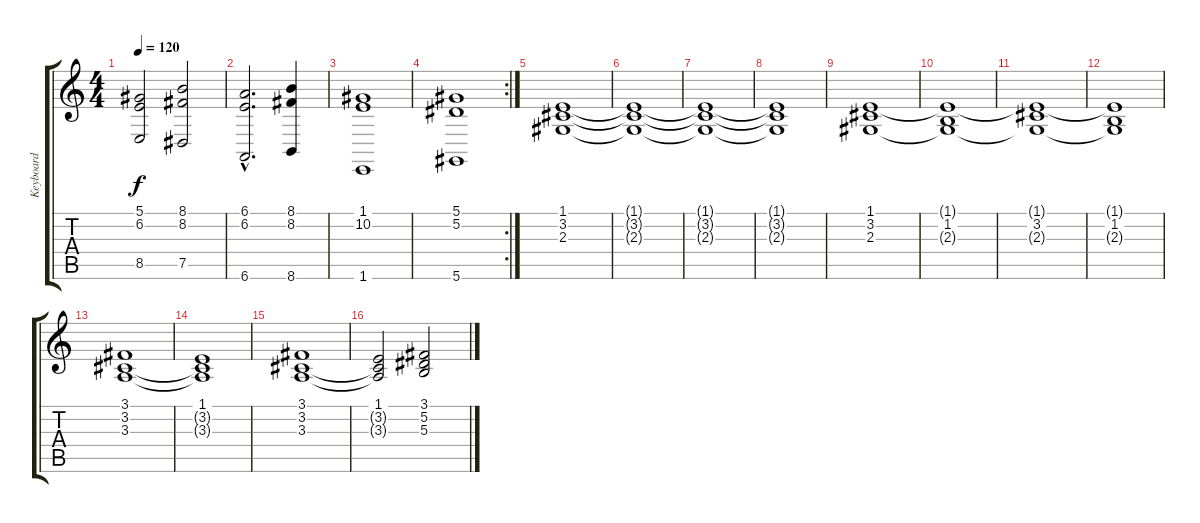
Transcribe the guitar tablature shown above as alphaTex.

\track ("Keyboard" "Keyboard") {instrument stringensemble1}
\staff {score tabs}
\tuning (Eb4 Bb3 Gb3 Db3 Ab2 Eb2) {hide}
\ts (4 4)
\tempo 120
\clef g2
\ks c
(5.1 6.2 8.5).2{dy f} (8.1 8.2 7.5).2 |
(6.1{hac} 6.2{hac} 6.6{hac}).2{d} (8.1 8.2 8.6).4 |
(1.1 10.2 1.6).1 |
\rc 2
(5.1 5.2 5.6).1 |
(1.1 3.2 2.3).1 |
(1.1{t} 3.2{t} 2.3{t}).1 |
(1.1{t} 3.2{t} 2.3{t}).1 |
(1.1{t} 3.2{t} 2.3{t}).1 |
(1.1 3.2 2.3).1 |
(1.1{t} 1.2 2.3{t}).1 |
(1.1{t} 3.2 2.3{t}).1 |
(1.1{t} 1.2 2.3{t}).1 |
(3.1 3.2 3.3).1 |
(1.1 3.2{t} 3.3{t}).1 |
(3.1 3.2 3.3).1 |
(1.1 3.2{t} 3.3{t}).2 (3.1 5.2 5.3).2
